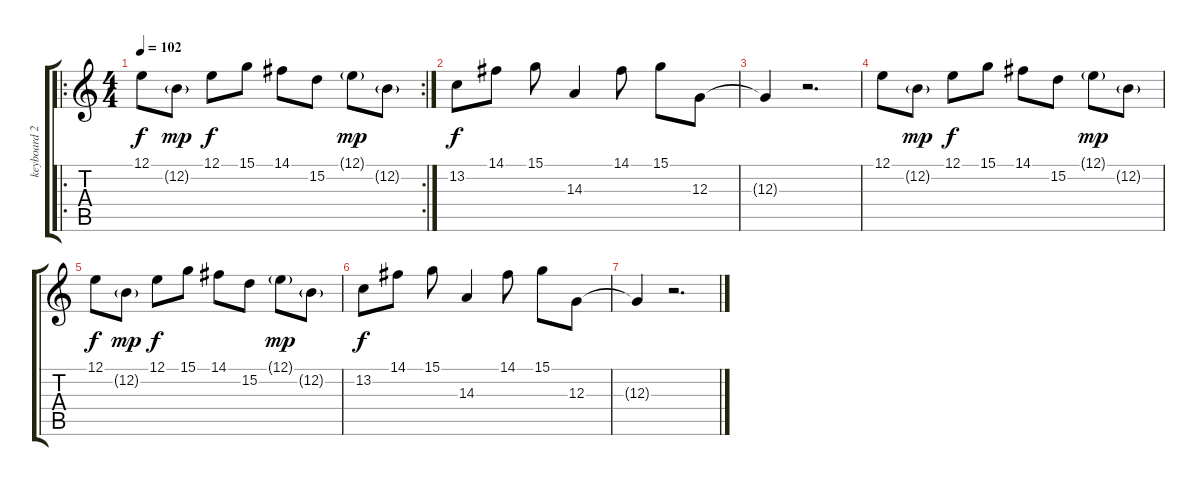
\track ("keyboard 2" "keyboard 2") {instrument fx5brightness}
\staff {score tabs}
\tuning (E4 B3 G3 D3 A2 E2) {hide}
\ro
\rc 2
\ts (4 4)
\tempo 102
\clef g2
\ks c
12.1.8{dy f} 12.2{g}.8{dy mp} 12.1.8{dy f} 15.1.8 14.1.8 15.2.8 12.1{g}.8{dy mp} 12.2{g}.8 |
13.2.8{dy f} 14.1.8 15.1.8 14.3.4 14.1.8 15.1.8 12.3.8 |
12.3{t}.4 r.2{d} |
12.1.8{volume 4} 12.2{g}.8{dy mp} 12.1.8{dy f} 15.1.8 14.1.8 15.2.8 12.1{g}.8{dy mp} 12.2{g}.8 |
12.1.8{dy f} 12.2{g}.8{dy mp} 12.1.8{dy f} 15.1.8 14.1.8 15.2.8 12.1{g}.8{dy mp} 12.2{g}.8 |
13.2.8{dy f} 14.1.8 15.1.8 14.3.4 14.1.8 15.1.8 12.3.8 |
12.3{t}.4 r.2{d}
